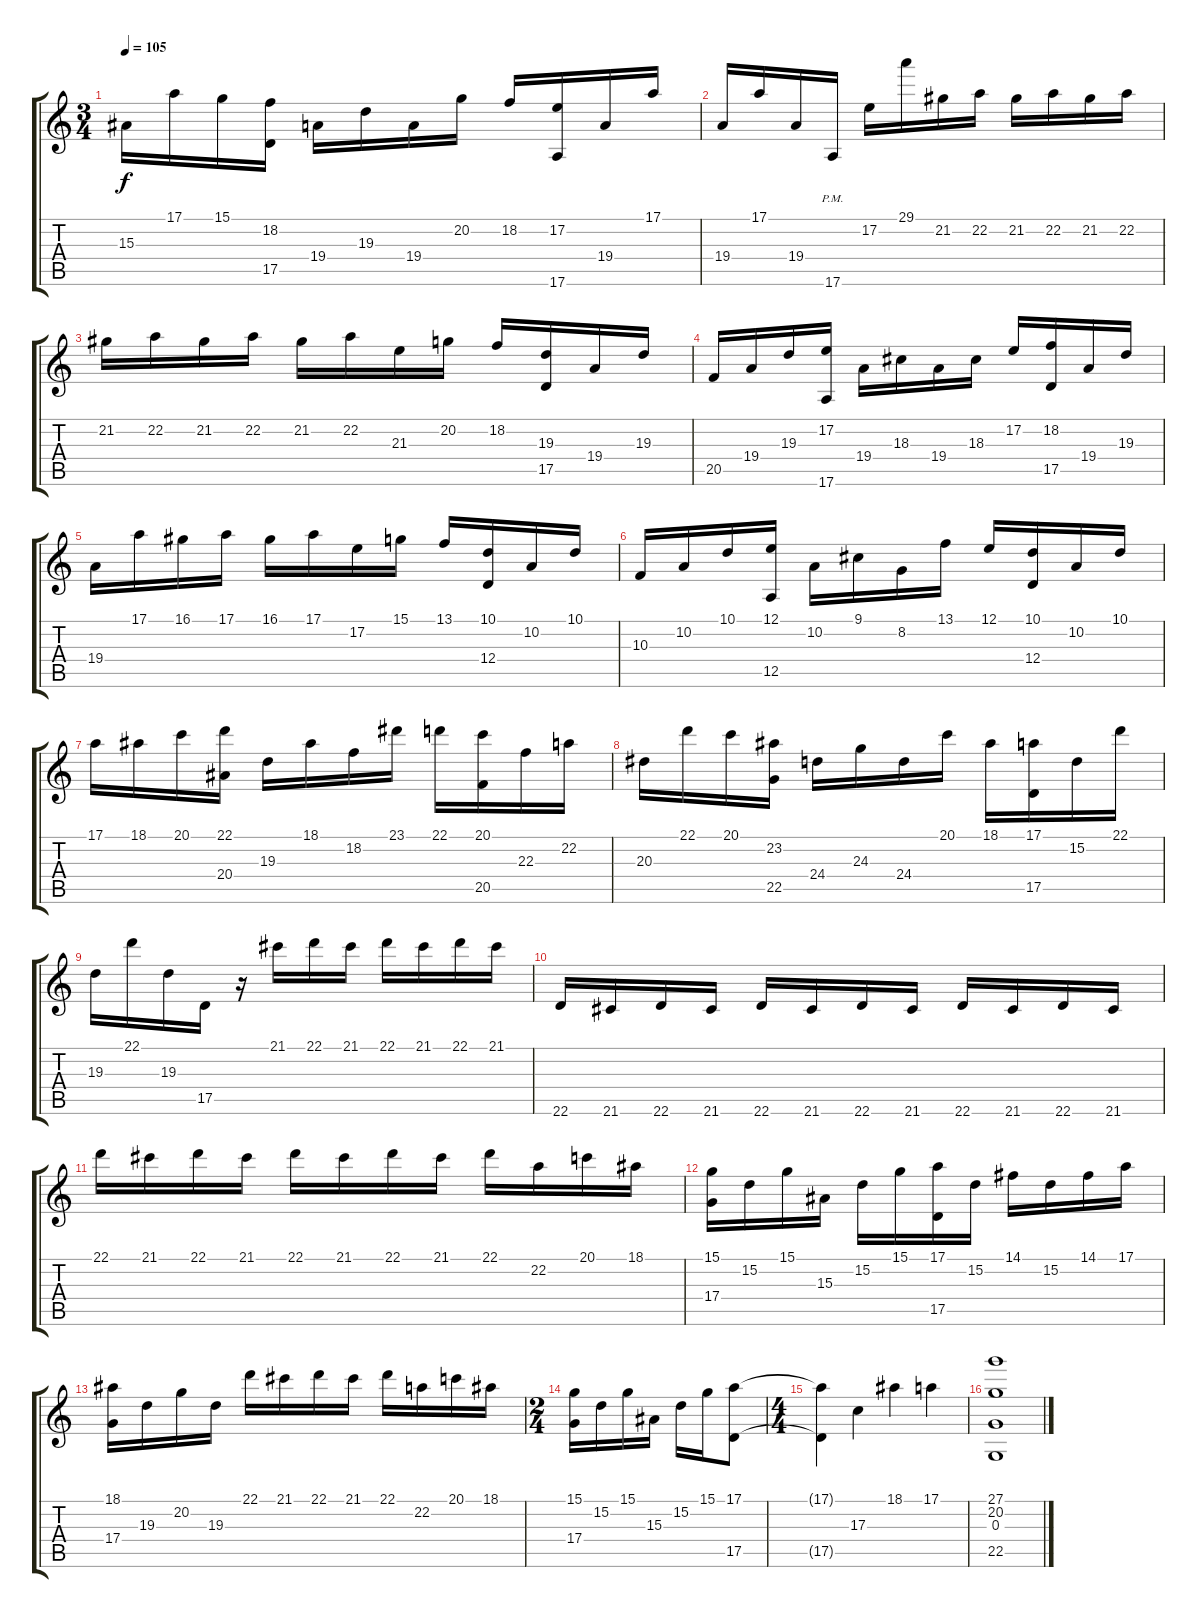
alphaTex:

\track "" {instrument stringensemble1}
\staff {score tabs}
\tuning (E4 B3 G3 D3 A2 E2) {hide}
\ts (3 4)
\tempo 105
\clef g2
\ks c
15.3.16{dy f} 17.1.16 15.1.16 (18.2 17.5).16 19.4.16 19.3.16 19.4.16 20.2.16 18.2.16 (17.2 17.6).16 19.4.16 17.1.16 |
19.4.16 17.1.16 19.4.16 17.6{pm}.16 17.2.16 29.1.16 21.2.16 22.2.16 21.2.16 22.2.16 21.2.16 22.2.16 |
21.2.16 22.2.16 21.2.16 22.2.16 21.2.16 22.2.16 21.3.16 20.2.16 18.2.16 (19.3 17.5).16 19.4.16 19.3.16 |
20.5.16 19.4.16 19.3.16 (17.2 17.6).16 19.4.16 18.3.16 19.4.16 18.3.16 17.2.16 (18.2 17.5).16 19.4.16 19.3.16 |
19.4.16 17.1.16 16.1.16 17.1.16 16.1.16 17.1.16 17.2.16 15.1.16 13.1.16 (10.1 12.4).16 10.2.16 10.1.16 |
10.3.16 10.2.16 10.1.16 (12.1 12.5).16 10.2.16 9.1.16 8.2.16 13.1.16 12.1.16 (10.1 12.4).16 10.2.16 10.1.16 |
17.1.16 18.1.16 20.1.16 (22.1 20.4).16 19.3.16 18.1.16 18.2.16 23.1.16 22.1.16 (20.1 20.5).16 22.3.16 22.2.16 |
20.3.16 22.1.16 20.1.16 (23.2 22.5).16 24.4.16 24.3.16 24.4.16 20.1.16 18.1.16 (17.1 17.5).16 15.2.16 22.1.16 |
19.3.16 22.1.16 19.3.16 17.5.16 r.16 21.1.16 22.1.16 21.1.16 22.1.16 21.1.16 22.1.16 21.1.16 |
22.6.16 21.6.16 22.6.16 21.6.16 22.6.16 21.6.16 22.6.16 21.6.16 22.6.16 21.6.16 22.6.16 21.6.16 |
22.1.16 21.1.16 22.1.16 21.1.16 22.1.16 21.1.16 22.1.16 21.1.16 22.1.16 22.2.16 20.1.16 18.1.16 |
(15.1 17.4).16 15.2.16 15.1.16 15.3.16 15.2.16 15.1.16 (17.1 17.5).16 15.2.16 14.1.16 15.2.16 14.1.16 17.1.16 |
(18.1 17.4).16 19.3.16 20.2.16 19.3.16 22.1.16 21.1.16 22.1.16 21.1.16 22.1.16 22.2.16 20.1.16 18.1.16 |
\ts (2 4)
(15.1 17.4).16 15.2.16 15.1.16 15.3.16 15.2.16 15.1.16 (17.1 17.5).8 |
\ts (4 4)
(17.1{t} 17.5{t}).4 17.3.4 18.1.4 17.1.4 |
(27.1 20.2 0.3 22.5).1
